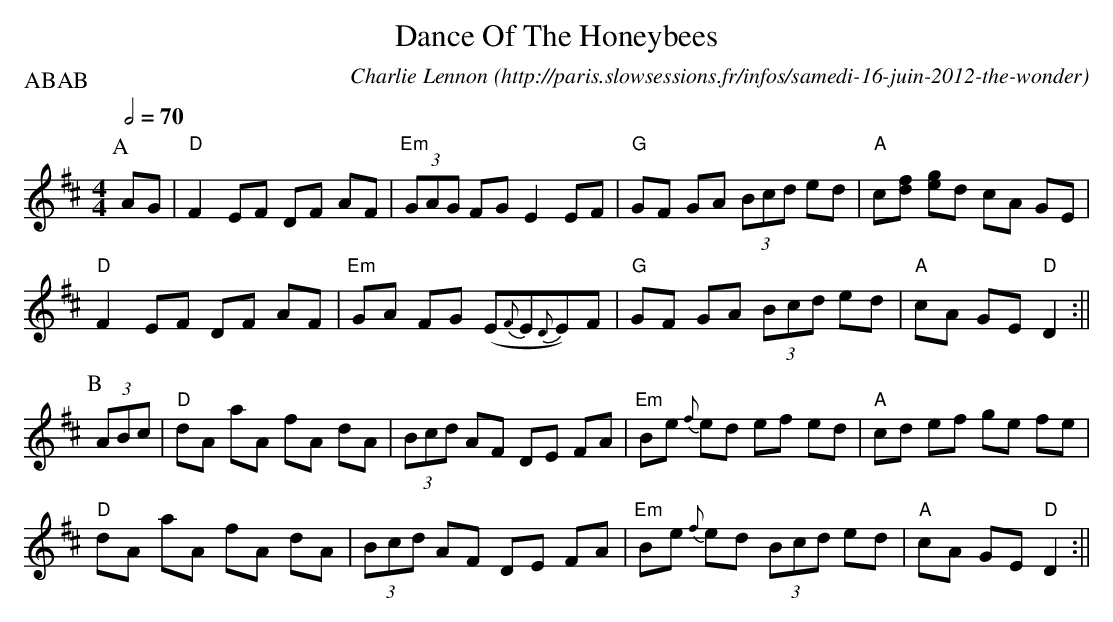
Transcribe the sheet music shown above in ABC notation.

X:1
T:Dance Of The Honeybees
O:http://paris.slowsessions.fr/infos/samedi-16-juin-2012-the-wonder
C:Charlie Lennon
M:4/4
L:1/8
Q:1/2=70
P:ABAB
K:D
P:A
V:1
AG|"D"F2 EF DF AF|"Em"(3GAG FG E2 EF|"G"GF GA (3Bcd ed|"A"c[df] [eg]d cA GE|
"D"F2 EF DF AF|"Em"GA FG (E{F}E{D}E)F|"G"GF GA (3Bcd ed|"A"cA GE "D"D2:||
P:B
V:1
(3ABc|"D"dA aA fA dA|(3Bcd AF DE FA|"Em"Be {f}ed ef ed|"A"cd ef ge fe|
"D"dA aA fA dA|(3Bcd AF DE FA|"Em"Be {f}ed (3Bcd ed|"A"cA GE "D"D2:||
